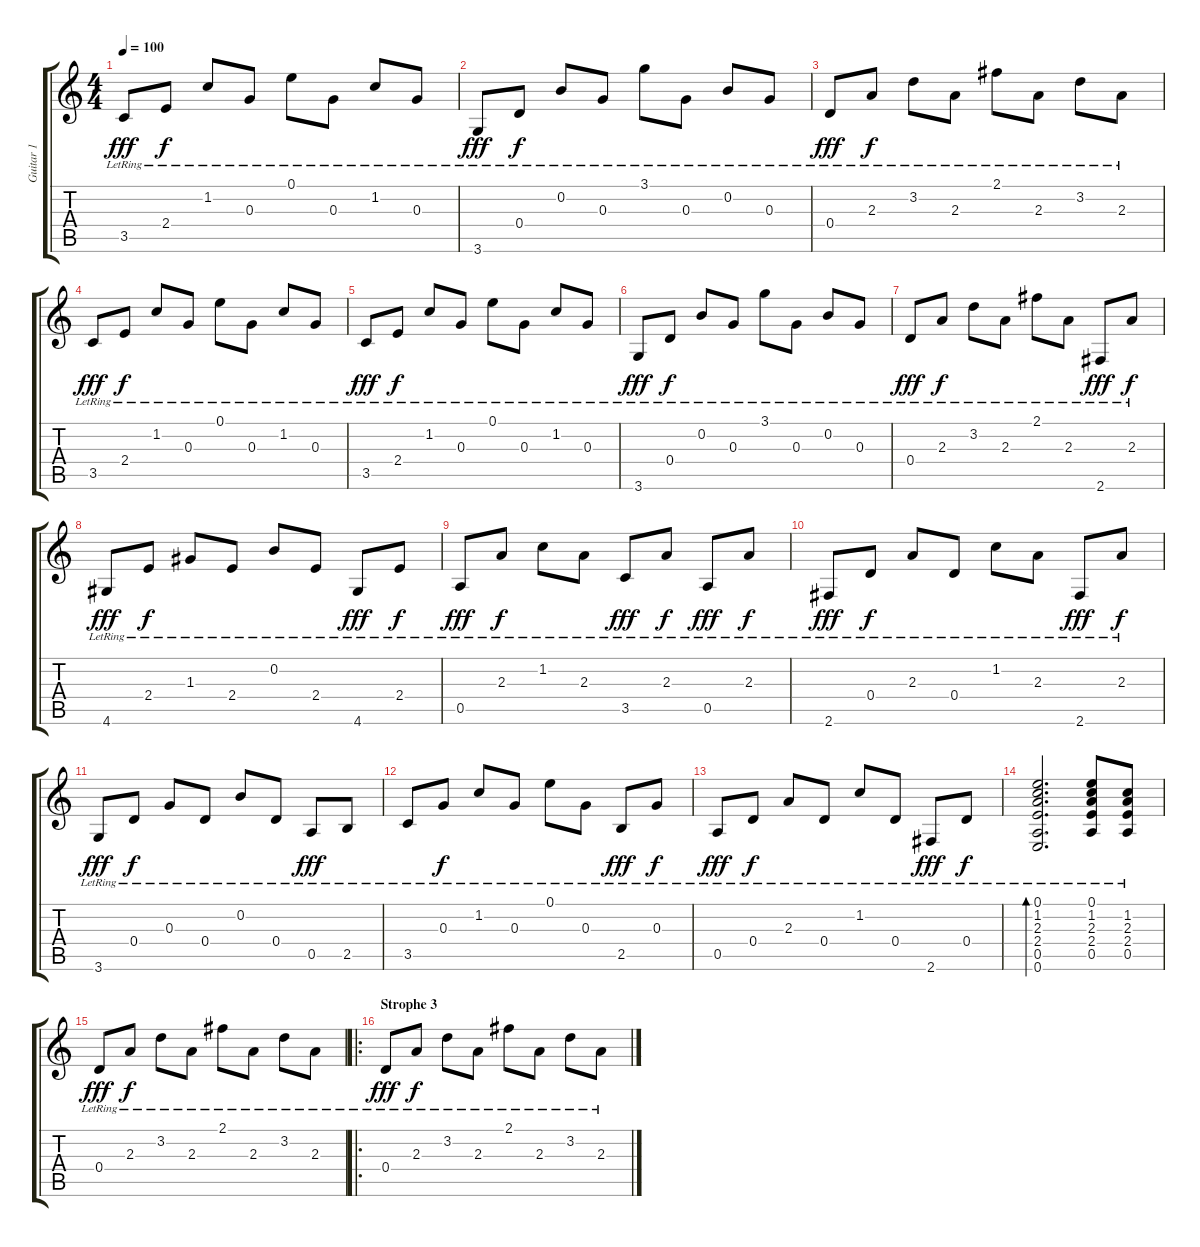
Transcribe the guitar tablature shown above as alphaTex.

\track ("Guitar 1" "Guitar 1") {instrument acousticguitarsteel}
\staff {score tabs}
\tuning (E4 B3 G3 D3 A2 E2) {hide}
\ts (4 4)
\tempo 100
\clef g2
\ks c
3.5{lr}.8{dy fff} 2.4{lr}.8{dy f} 1.2{lr}.8 0.3{lr}.8 0.1{lr}.8 0.3{lr}.8 1.2{lr}.8 0.3{lr}.8 |
3.6{lr}.8{dy fff} 0.4{lr}.8{dy f} 0.2{lr}.8 0.3{lr}.8 3.1{lr}.8 0.3{lr}.8 0.2{lr}.8 0.3{lr}.8 |
0.4{lr}.8{dy fff} 2.3{lr}.8{dy f} 3.2{lr}.8 2.3{lr}.8 2.1{lr}.8 2.3{lr}.8 3.2{lr}.8 2.3{lr}.8 |
3.5{lr}.8{dy fff} 2.4{lr}.8{dy f} 1.2{lr}.8 0.3{lr}.8 0.1{lr}.8 0.3{lr}.8 1.2{lr}.8 0.3{lr}.8 |
3.5{lr}.8{dy fff} 2.4{lr}.8{dy f} 1.2{lr}.8 0.3{lr}.8 0.1{lr}.8 0.3{lr}.8 1.2{lr}.8 0.3{lr}.8 |
3.6{lr}.8{dy fff} 0.4{lr}.8{dy f} 0.2{lr}.8 0.3{lr}.8 3.1{lr}.8 0.3{lr}.8 0.2{lr}.8 0.3{lr}.8 |
0.4{lr}.8{dy fff} 2.3{lr}.8{dy f} 3.2{lr}.8 2.3{lr}.8 2.1{lr}.8 2.3{lr}.8 2.6{lr}.8{dy fff} 2.3{lr}.8{dy f} |
4.6{lr}.8{dy fff} 2.4{lr}.8{dy f} 1.3{lr}.8 2.4{lr}.8 0.2{lr}.8 2.4{lr}.8 4.6{lr}.8{dy fff} 2.4{lr}.8{dy f} |
0.5{lr}.8{dy fff} 2.3{lr}.8{dy f} 1.2{lr}.8 2.3{lr}.8 3.5{lr}.8{dy fff} 2.3{lr}.8{dy f} 0.5{lr}.8{dy fff} 2.3{lr}.8{dy f} |
2.6{lr}.8{dy fff} 0.4{lr}.8{dy f} 2.3{lr}.8 0.4{lr}.8 1.2{lr}.8 2.3{lr}.8 2.6{lr}.8{dy fff} 2.3{lr}.8{dy f} |
3.6{lr}.8{dy fff} 0.4{lr}.8{dy f} 0.3{lr}.8 0.4{lr}.8 0.2{lr}.8 0.4{lr}.8 0.5{lr}.8{dy fff} 2.5{lr}.8 |
3.5{lr}.8 0.3{lr}.8{dy f} 1.2{lr}.8 0.3{lr}.8 0.1{lr}.8 0.3{lr}.8 2.5{lr}.8{dy fff} 0.3{lr}.8{dy f} |
0.5{lr}.8{dy fff} 0.4{lr}.8{dy f} 2.3{lr}.8 0.4{lr}.8 1.2{lr}.8 0.4{lr}.8 2.6{lr}.8{dy fff} 0.4{lr}.8{dy f} |
(0.1{lr} 1.2{lr} 2.3{lr} 2.4{lr} 0.5{lr} 0.6{lr}).2{d bd 60} (0.1{lr} 1.2{lr} 2.3{lr} 2.4{lr} 0.5{lr}).8 (1.2{lr} 2.3{lr} 2.4{lr} 0.5{lr}).8 |
0.4{lr}.8{dy fff} 2.3{lr}.8{dy f} 3.2{lr}.8 2.3{lr}.8 2.1{lr}.8 2.3{lr}.8 3.2{lr}.8 2.3{lr}.8 |
\ro
\section ("" "Strophe 3")
0.4{lr}.8{dy fff} 2.3{lr}.8{dy f} 3.2{lr}.8 2.3{lr}.8 2.1{lr}.8 2.3{lr}.8 3.2{lr}.8 2.3{lr}.8
